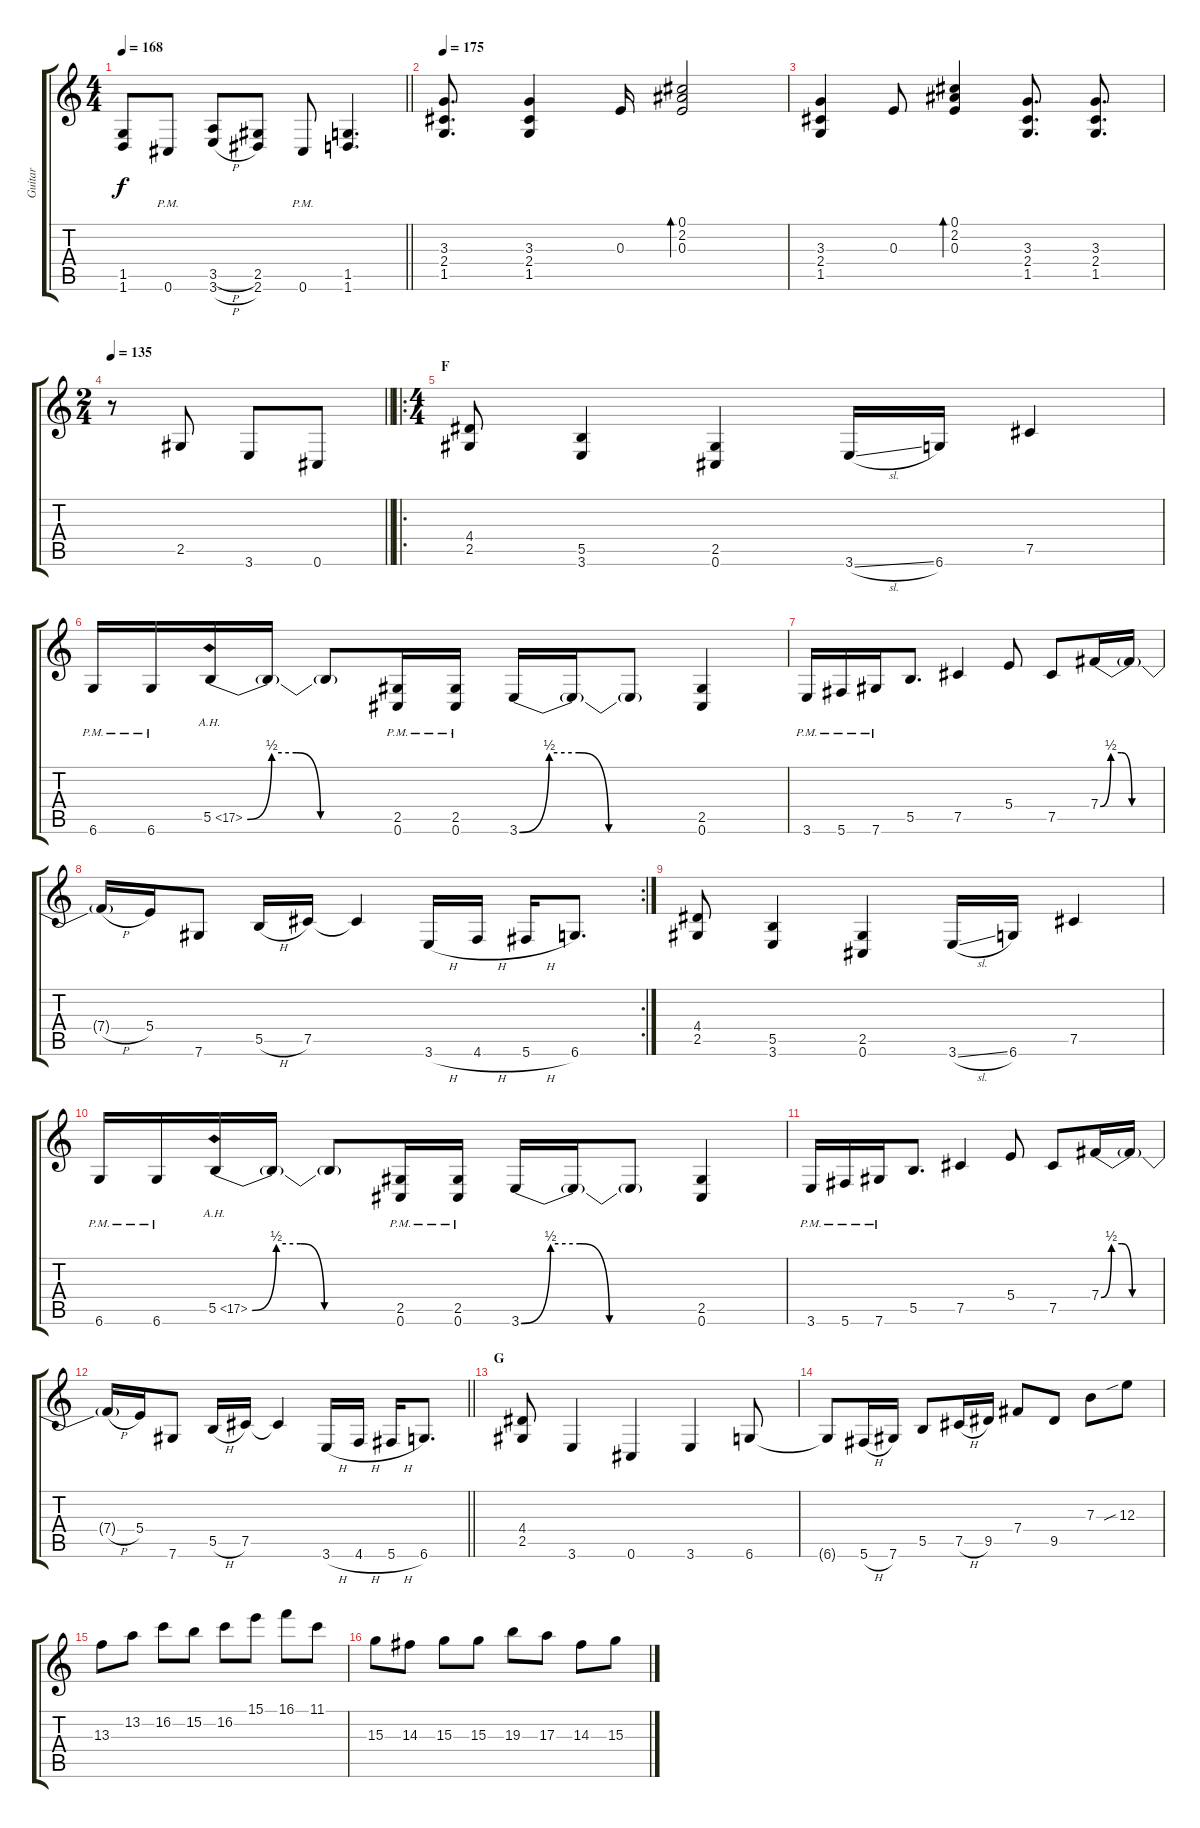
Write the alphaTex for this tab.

\track ("Guitar" "Guitar") {instrument distortionguitar}
\staff {score tabs}
\tuning (Db4 Ab3 E3 B2 Gb2 Db2) {hide}
\ts (4 4)
\tempo 168
\clef g2
\barLineRight lightlight
\ks c
(1.5 1.6).8{dy f} 0.6{pm}.8 (3.5{h} 3.6{h}).8 (2.5 2.6).8 0.6{pm}.8 (1.5 1.6).4{d} |
\section ("" "")
\tempo 175
(3.3 2.4 1.5).8{d} (3.3 2.4 1.5).4 0.3.16 (0.1 2.2 0.3).2{bd 120} |
(3.3 2.4 1.5).4 0.3.8 (0.1 2.2 0.3).4{bd 120} (3.3 2.4 1.5).8{d} (3.3 2.4 1.5).8{d} |
\ts (2 4)
\tempo 135
\barLineRight lightlight
r.8 2.5.8 3.6.8 0.6.8 |
\ro
\ts (4 4)
\section ("" "F")
(4.4 2.5).8 (5.5 3.6).4 (2.5 0.6).4 3.6{sl}.16 6.6.16 7.5.4 |
6.6{pm}.16 6.6{pm}.16 5.5{be (custom 0 0 10 2 20 2 30 0 60 0) ah 12}.16 5.5{t}.16 5.5{t}.8 (2.5{pm} 0.6{pm}).16 (2.5{pm} 0.6{pm}).16 3.6{be (custom 0 0 10 2 20 2 30 0 60 0)}.16 3.6{t}.16 3.6{t}.8 (2.5 0.6).4 |
3.6{pm}.16 5.6{pm}.16 7.6{pm}.16 5.5.8{d} 7.5.4 5.4.8 7.5.8 7.4{be (custom 0 0 10 2 20 2 30 0 60 0)}.16 7.4{t}.16 |
\rc 2
7.4{h t}.16 5.4.16 7.6.8 5.5{h}.16 7.5.16 7.5{t}.4 3.6{h}.16 4.6{h}.16 5.6{h}.16 6.6.8{d} |
(4.4 2.5).8 (5.5 3.6).4 (2.5 0.6).4 3.6{sl}.16 6.6.16 7.5.4 |
6.6{pm}.16 6.6{pm}.16 5.5{be (custom 0 0 10 2 20 2 30 0 60 0) ah 12}.16 5.5{t}.16 5.5{t}.8 (2.5{pm} 0.6{pm}).16 (2.5{pm} 0.6{pm}).16 3.6{be (custom 0 0 10 2 20 2 30 0 60 0)}.16 3.6{t}.16 3.6{t}.8 (2.5 0.6).4 |
3.6{pm}.16 5.6{pm}.16 7.6{pm}.16 5.5.8{d} 7.5.4 5.4.8 7.5.8 7.4{be (custom 0 0 10 2 20 2 30 0 60 0)}.16 7.4{t}.16 |
\barLineRight lightlight
7.4{h t}.16 5.4.16 7.6.8 5.5{h}.16 7.5.16 7.5{t}.4 3.6{h}.16 4.6{h}.16 5.6{h}.16 6.6.8{d} |
\section ("" "G")
(4.4 2.5).8 3.6.4 0.6.4 3.6.4 6.6.8 |
6.6{t}.8 5.6{h}.16 7.6.16 5.5.8 7.5{h}.16 9.5.16 7.4.8 9.5.8 7.3.8 12.3{sib}.8 |
13.3.8 13.2.8 16.2.8 15.2.8 16.2.8 15.1.8 16.1.8 11.1.8 |
15.3.8 14.3.8 15.3.8 15.3.8 19.3.8 17.3.8 14.3.8 15.3.8
